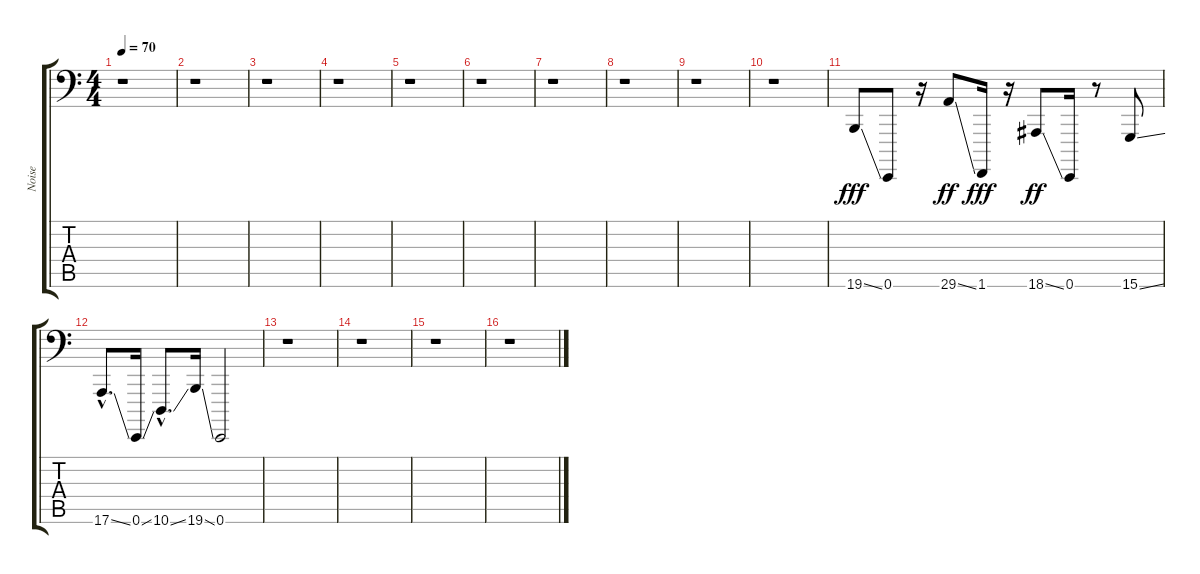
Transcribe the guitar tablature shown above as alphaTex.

\track ("Noise" "Noise") {instrument guitarfretnoise}
\staff {score tabs}
\tuning (E2 B1 G1 D1 A0 E0) {hide}
\ts (4 4)
\tempo 70
\clef f4
\ks c
r.1{dy fff} |
r.1 |
r.1 |
r.1 |
r.1 |
r.1 |
r.1 |
r.1 |
r.1 |
r.1 |
19.6{ss}.8 0.6.8 r.16 29.6{ss}.8{dy ff} 1.6.16{dy fff} r.16 18.6{ss}.8{dy ff} 0.6.16 r.8 15.6{ss}.8 |
17.6{ss hac}.8{d} 0.6{ss}.16 10.6{ss hac}.8{d} 19.6{ss}.16 0.6.2 |
r.1 |
r.1 |
r.1 |
r.1
